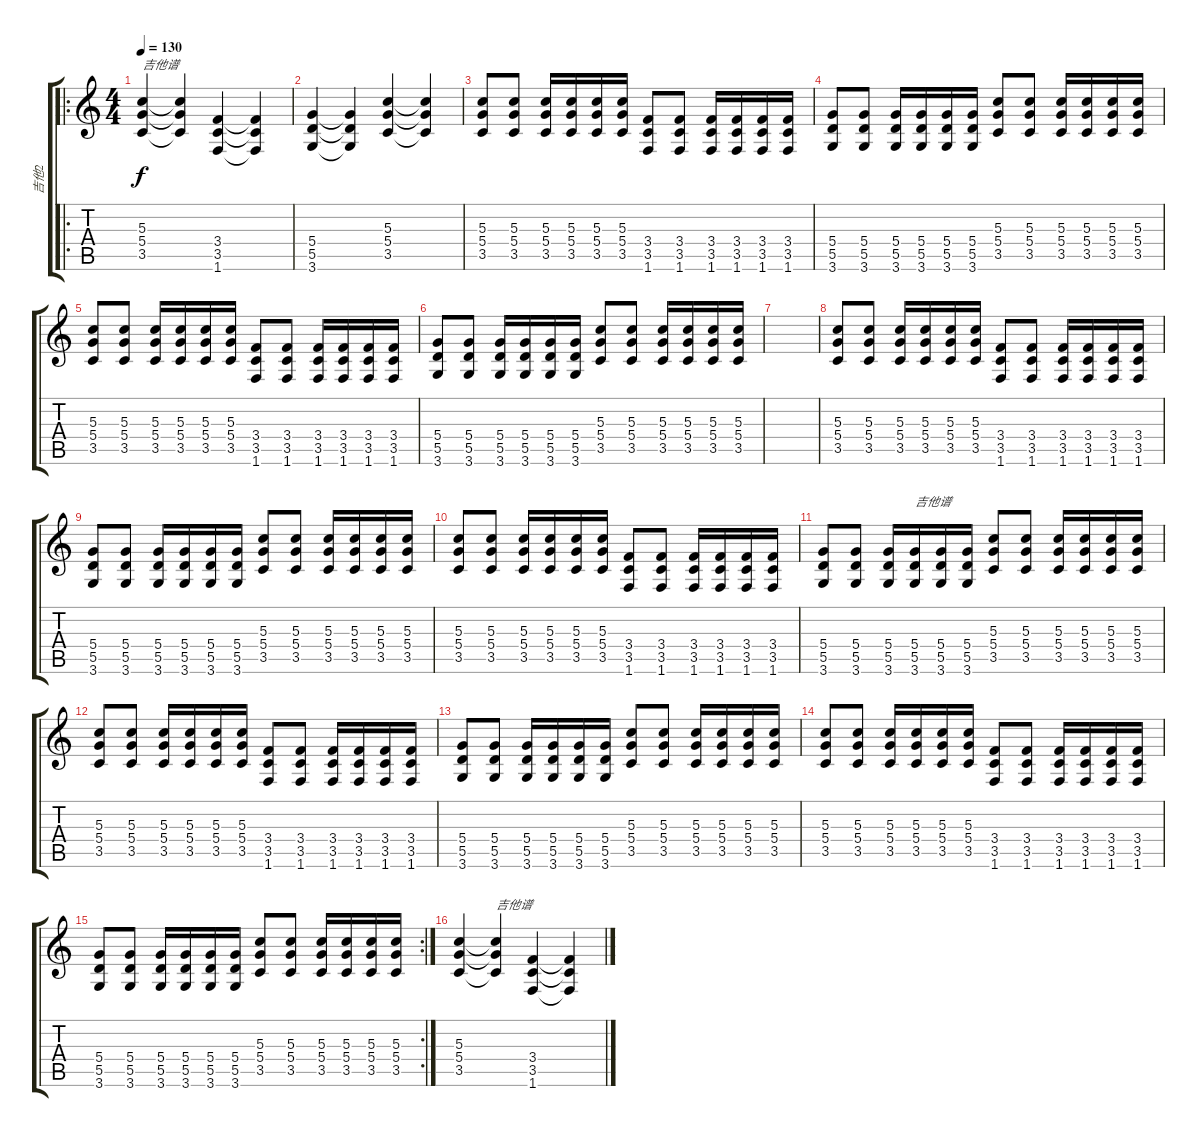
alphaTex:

\track ("吉他2" "吉他2") {instrument overdrivenguitar}
\staff {score tabs}
\tuning (E4 B3 G3 D3 A2 E2) {hide}
\ro
\ts (4 4)
\tempo 130
\clef g2
\ks c
(5.3 5.4 3.5).4{txt "吉他谱" dy f instrument overdrivenguitar} (5.3{t} 5.4{t} 3.5{t}).4 (3.4 3.5 1.6).4 (3.4{t} 3.5{t} 1.6{t}).4 |
(5.4 5.5 3.6).4 (5.4{t} 5.5{t} 3.6{t}).4 (5.3 5.4 3.5).4 (5.3{t} 5.4{t} 3.5{t}).4 |
(5.3 5.4 3.5).8 (5.3 5.4 3.5).8 (5.3 5.4 3.5).16 (5.3 5.4 3.5).16 (5.3 5.4 3.5).16 (5.3 5.4 3.5).16 (3.4 3.5 1.6).8 (3.4 3.5 1.6).8 (3.4 3.5 1.6).16 (3.4 3.5 1.6).16 (3.4 3.5 1.6).16 (3.4 3.5 1.6).16 |
(5.4 5.5 3.6).8 (5.4 5.5 3.6).8 (5.4 5.5 3.6).16 (5.4 5.5 3.6).16 (5.4 5.5 3.6).16 (5.4 5.5 3.6).16 (5.3 5.4 3.5).8 (5.3 5.4 3.5).8 (5.3 5.4 3.5).16 (5.3 5.4 3.5).16 (5.3 5.4 3.5).16 (5.3 5.4 3.5).16 |
(5.3 5.4 3.5).8 (5.3 5.4 3.5).8 (5.3 5.4 3.5).16 (5.3 5.4 3.5).16 (5.3 5.4 3.5).16 (5.3 5.4 3.5).16 (3.4 3.5 1.6).8 (3.4 3.5 1.6).8 (3.4 3.5 1.6).16 (3.4 3.5 1.6).16 (3.4 3.5 1.6).16 (3.4 3.5 1.6).16 |
(5.4 5.5 3.6).8 (5.4 5.5 3.6).8 (5.4 5.5 3.6).16 (5.4 5.5 3.6).16 (5.4 5.5 3.6).16 (5.4 5.5 3.6).16 (5.3 5.4 3.5).8 (5.3 5.4 3.5).8 (5.3 5.4 3.5).16 (5.3 5.4 3.5).16 (5.3 5.4 3.5).16 (5.3 5.4 3.5).16 |
|
(5.3 5.4 3.5).8 (5.3 5.4 3.5).8 (5.3 5.4 3.5).16 (5.3 5.4 3.5).16 (5.3 5.4 3.5).16 (5.3 5.4 3.5).16 (3.4 3.5 1.6).8 (3.4 3.5 1.6).8 (3.4 3.5 1.6).16 (3.4 3.5 1.6).16 (3.4 3.5 1.6).16 (3.4 3.5 1.6).16 |
(5.4 5.5 3.6).8 (5.4 5.5 3.6).8 (5.4 5.5 3.6).16 (5.4 5.5 3.6).16 (5.4 5.5 3.6).16 (5.4 5.5 3.6).16 (5.3 5.4 3.5).8 (5.3 5.4 3.5).8 (5.3 5.4 3.5).16 (5.3 5.4 3.5).16 (5.3 5.4 3.5).16 (5.3 5.4 3.5).16 |
(5.3 5.4 3.5).8 (5.3 5.4 3.5).8 (5.3 5.4 3.5).16 (5.3 5.4 3.5).16 (5.3 5.4 3.5).16 (5.3 5.4 3.5).16 (3.4 3.5 1.6).8 (3.4 3.5 1.6).8 (3.4 3.5 1.6).16 (3.4 3.5 1.6).16 (3.4 3.5 1.6).16 (3.4 3.5 1.6).16 |
(5.4 5.5 3.6).8 (5.4 5.5 3.6).8 (5.4 5.5 3.6).16 (5.4 5.5 3.6).16{txt "吉他谱"} (5.4 5.5 3.6).16 (5.4 5.5 3.6).16 (5.3 5.4 3.5).8 (5.3 5.4 3.5).8 (5.3 5.4 3.5).16 (5.3 5.4 3.5).16 (5.3 5.4 3.5).16 (5.3 5.4 3.5).16 |
(5.3 5.4 3.5).8 (5.3 5.4 3.5).8 (5.3 5.4 3.5).16 (5.3 5.4 3.5).16 (5.3 5.4 3.5).16 (5.3 5.4 3.5).16 (3.4 3.5 1.6).8 (3.4 3.5 1.6).8 (3.4 3.5 1.6).16 (3.4 3.5 1.6).16 (3.4 3.5 1.6).16 (3.4 3.5 1.6).16 |
(5.4 5.5 3.6).8 (5.4 5.5 3.6).8 (5.4 5.5 3.6).16 (5.4 5.5 3.6).16 (5.4 5.5 3.6).16 (5.4 5.5 3.6).16 (5.3 5.4 3.5).8 (5.3 5.4 3.5).8 (5.3 5.4 3.5).16 (5.3 5.4 3.5).16 (5.3 5.4 3.5).16 (5.3 5.4 3.5).16 |
(5.3 5.4 3.5).8 (5.3 5.4 3.5).8 (5.3 5.4 3.5).16 (5.3 5.4 3.5).16 (5.3 5.4 3.5).16 (5.3 5.4 3.5).16 (3.4 3.5 1.6).8 (3.4 3.5 1.6).8 (3.4 3.5 1.6).16 (3.4 3.5 1.6).16 (3.4 3.5 1.6).16 (3.4 3.5 1.6).16 |
\rc 2
(5.4 5.5 3.6).8 (5.4 5.5 3.6).8 (5.4 5.5 3.6).16 (5.4 5.5 3.6).16 (5.4 5.5 3.6).16 (5.4 5.5 3.6).16 (5.3 5.4 3.5).8 (5.3 5.4 3.5).8 (5.3 5.4 3.5).16 (5.3 5.4 3.5).16 (5.3 5.4 3.5).16 (5.3 5.4 3.5).16 |
(5.3 5.4 3.5).4 (5.3{t} 5.4{t} 3.5{t}).4{txt "吉他谱"} (3.4 3.5 1.6).4 (3.4{t} 3.5{t} 1.6{t}).4
